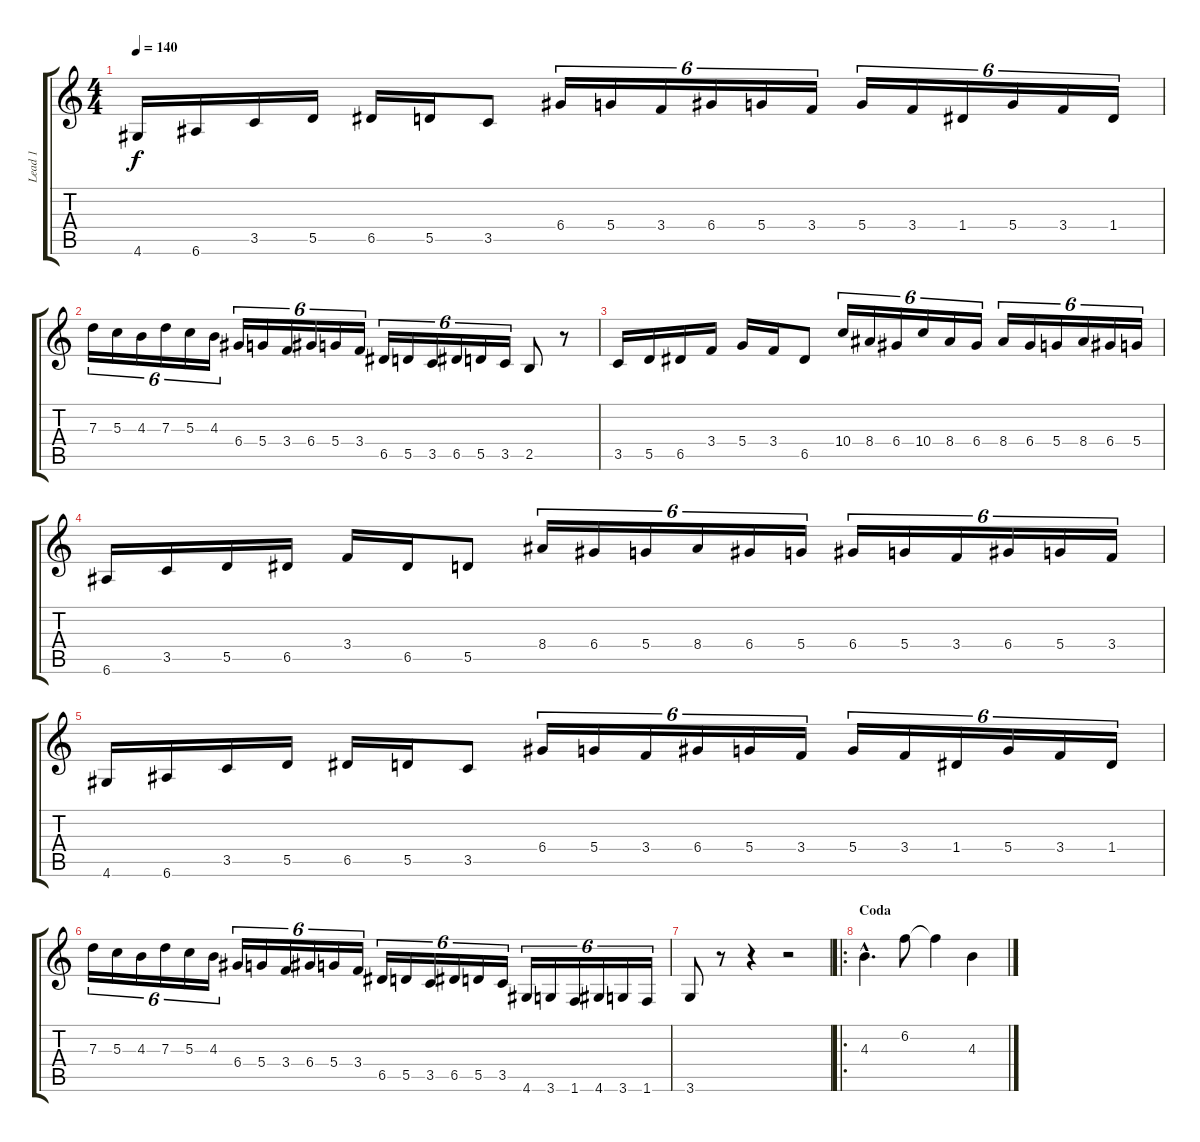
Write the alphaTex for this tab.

\track ("Lead 1" "Lead 1") {instrument overdrivenguitar}
\staff {score tabs}
\tuning (E4 B3 G3 D3 A2 E2) {hide}
\ts (4 4)
\tempo 140
\clef g2
\ks c
4.6.16{dy f} 6.6.16 3.5.16 5.5.16 6.5.16 5.5.16 3.5.8 6.4.16{tu (6 4)} 5.4.16{tu (6 4)} 3.4.16{tu (6 4)} 6.4.16{tu (6 4)} 5.4.16{tu (6 4)} 3.4.16{tu (6 4)} 5.4.16{tu (6 4)} 3.4.16{tu (6 4)} 1.4.16{tu (6 4)} 5.4.16{tu (6 4)} 3.4.16{tu (6 4)} 1.4.16{tu (6 4)} |
7.3.16{tu (6 4)} 5.3.16{tu (6 4)} 4.3.16{tu (6 4)} 7.3.16{tu (6 4)} 5.3.16{tu (6 4)} 4.3.16{tu (6 4)} 6.4.16{tu (6 4)} 5.4.16{tu (6 4)} 3.4.16{tu (6 4)} 6.4.16{tu (6 4)} 5.4.16{tu (6 4)} 3.4.16{tu (6 4)} 6.5.16{tu (6 4)} 5.5.16{tu (6 4)} 3.5.16{tu (6 4)} 6.5.16{tu (6 4)} 5.5.16{tu (6 4)} 3.5.16{tu (6 4)} 2.5.8 r.8 |
3.5.16 5.5.16 6.5.16 3.4.16 5.4.16 3.4.16 6.5.8 10.4.16{tu (6 4)} 8.4.16{tu (6 4)} 6.4.16{tu (6 4)} 10.4.16{tu (6 4)} 8.4.16{tu (6 4)} 6.4.16{tu (6 4)} 8.4.16{tu (6 4)} 6.4.16{tu (6 4)} 5.4.16{tu (6 4)} 8.4.16{tu (6 4)} 6.4.16{tu (6 4)} 5.4.16{tu (6 4)} |
6.6.16 3.5.16 5.5.16 6.5.16 3.4.16 6.5.16 5.5.8 8.4.16{tu (6 4)} 6.4.16{tu (6 4)} 5.4.16{tu (6 4)} 8.4.16{tu (6 4)} 6.4.16{tu (6 4)} 5.4.16{tu (6 4)} 6.4.16{tu (6 4)} 5.4.16{tu (6 4)} 3.4.16{tu (6 4)} 6.4.16{tu (6 4)} 5.4.16{tu (6 4)} 3.4.16{tu (6 4)} |
4.6.16 6.6.16 3.5.16 5.5.16 6.5.16 5.5.16 3.5.8 6.4.16{tu (6 4)} 5.4.16{tu (6 4)} 3.4.16{tu (6 4)} 6.4.16{tu (6 4)} 5.4.16{tu (6 4)} 3.4.16{tu (6 4)} 5.4.16{tu (6 4)} 3.4.16{tu (6 4)} 1.4.16{tu (6 4)} 5.4.16{tu (6 4)} 3.4.16{tu (6 4)} 1.4.16{tu (6 4)} |
7.3.16{tu (6 4)} 5.3.16{tu (6 4)} 4.3.16{tu (6 4)} 7.3.16{tu (6 4)} 5.3.16{tu (6 4)} 4.3.16{tu (6 4)} 6.4.16{tu (6 4)} 5.4.16{tu (6 4)} 3.4.16{tu (6 4)} 6.4.16{tu (6 4)} 5.4.16{tu (6 4)} 3.4.16{tu (6 4)} 6.5.16{tu (6 4)} 5.5.16{tu (6 4)} 3.5.16{tu (6 4)} 6.5.16{tu (6 4)} 5.5.16{tu (6 4)} 3.5.16{tu (6 4)} 4.6.16{tu (6 4)} 3.6.16{tu (6 4)} 1.6.16{tu (6 4)} 4.6.16{tu (6 4)} 3.6.16{tu (6 4)} 1.6.16{tu (6 4)} |
3.6.8 r.8 r.4 r.2 |
\ro
\section ("" "Coda")
4.3{hac}.4{d} 6.2.8 6.2{t}.4 4.3.4
